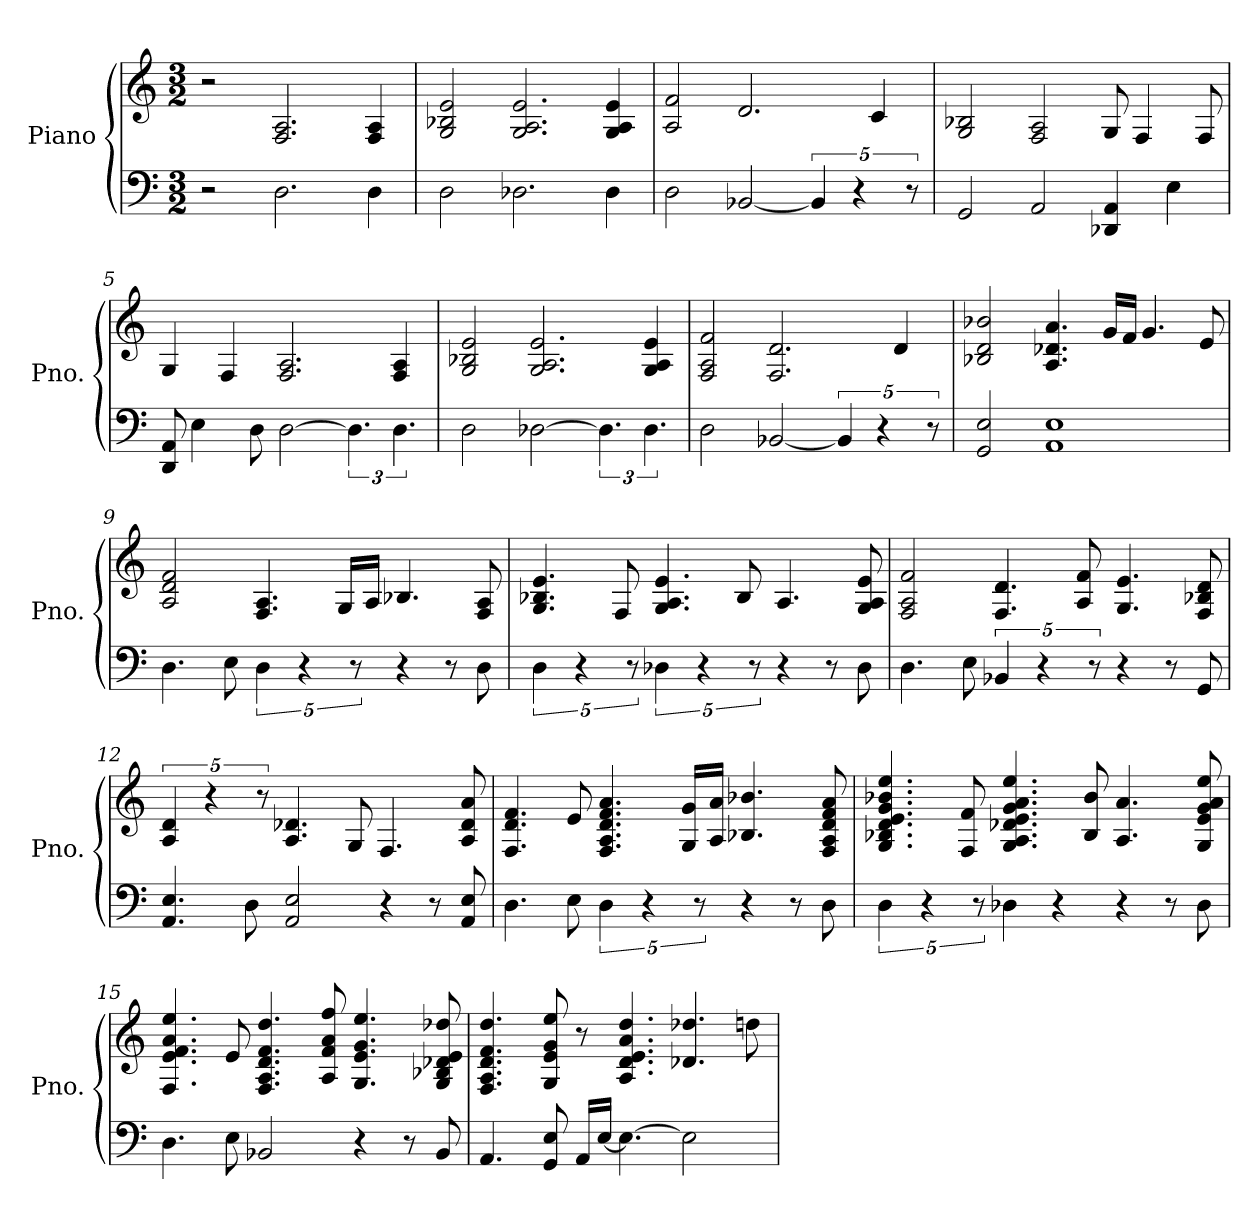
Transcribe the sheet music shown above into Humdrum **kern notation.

**kern	**kern
*part1	*part1
*staff2	*staff1
*I"Piano	*
*I'Pno.	*
*clefF4	*clefG2
*k[]	*k[]
*M3/2	*M3/2
=1	=1
2r	2r
2.D\	2.F/ 2.A/
4D\	4F/ 4A/
=2	=2
2D\	2G/ 2B-X/ 2e/
2.D-X\	2.G/ 2.A/ 2.e/
4D-\	4G/ 4A/ 4e/
=3	=3
2D\	2A/ 2f/
[2BB-X/	2.d/
5BB-/]	.
5r	.
.	4c/
10r	.
=4	=4
2GG/	2G/ 2B-X/
2AA/	2F/ 2A/
4DD-X/ 4AA/	8G/
.	4F/
4E\	.
.	8F/
=5	=5
8DD/ 8AA/	4G/
4E\	.
.	4F/
8D\	.
[2D\	2.F/ 2.A/
6.D\]	.
6.D\	4F/ 4A/
=6	=6
2D\	2G/ 2B-X/ 2e/
[2D-X\	2.G/ 2.A/ 2.e/
6.D-\]	.
6.D-\	4G/ 4A/ 4e/
=7	=7
2D\	2F/ 2A/ 2f/
[2BB-X/	2.F/ 2.d/
5BB-/]	.
5r	.
.	4d/
10r	.
=8	=8
2GG/ 2E/	2B-X/ 2d/ 2b-X/
1AA 1E	4.A/ 4.d-X/ 4.a/
.	16g/LL
.	16f/JJ
.	4.g/
.	8e/
=9	=9
4.D\	2A/ 2d/ 2f/
8E\	.
5D\	4.F/ 4.A/
5r	.
.	16G/LL
10r	.
.	16A/JJ
4r	4.B-X/
8r	.
8D\	8F/ 8A/
=10	=10
5D\	4.G/ 4.B-X/ 4.e/
5r	.
.	8F/
10r	.
5D-X\	4.G/ 4.A/ 4.e/
5r	.
.	8B-/
10r	.
4r	4.A/
8r	.
8D-\	8G/ 8A/ 8e/
=11	=11
4.D\	2F/ 2A/ 2f/
8E\	.
5BB-X/	4.F/ 4.d/
5r	.
.	8A/ 8f/
10r	.
4r	4.G/ 4.e/
8r	.
8GG/	8F/ 8B-X/ 8d/
=12	=12
4.AA/ 4.E/	5A/ 5d/
.	5r
8D\	.
.	10r
2AA/ 2E/	4.A/ 4.d-X/
.	8G/
4r	4.F/
8r	.
8AA/ 8E/	8A/ 8d-/ 8a/
=13	=13
4.D\	4.F/ 4.d/ 4.f/
8E\	8e/
5D\	4.F/ 4.A/ 4.d/ 4.f/ 4.a/
5r	.
.	16G/ 16g/LL
10r	.
.	16A/ 16a/JJ
4r	4.B-X/ 4.b-X/
8r	.
8D\	8F/ 8A/ 8d/ 8f/ 8a/
=14	=14
5D\	4.G/ 4.B-X/ 4.d/ 4.e/ 4.g/ 4.b-X/ 4.ee/
5r	.
.	8F/ 8f/
10r	.
4D-X\	4.G/ 4.A/ 4.d-X/ 4.e/ 4.g/ 4.a/ 4.ee/
4r	.
.	8B-/ 8b-/
4r	4.A/ 4.a/
8r	.
8D-\	8G/ 8e/ 8g/ 8a/ 8ee/
=15	=15
4.D\	4.F/ 4.e/ 4.f/ 4.a/ 4.ee/
8E\	8e/
2BB-X/	4.F/ 4.A/ 4.d/ 4.f/ 4.dd/
.	8A/ 8f/ 8a/ 8ff/
4r	4.G/ 4.e/ 4.g/ 4.ee/
8r	.
8BB-/	8G/ 8B-X/ 8d-X/ 8e/ 8dd-X/
=16	=16
4.AA/	4.F/ 4.A/ 4.d/ 4.f/ 4.dd/
8GG/ 8E/	8G/ 8e/ 8g/ 8ee/
16AA/LL	8r
[16E/JJ	.
4.E\_	4.A/ 4.d/ 4.e/ 4.a/ 4.dd/
2E\]	4.d-X/ 4.dd-X/
.	8ddn\
=	=
*-	*-
